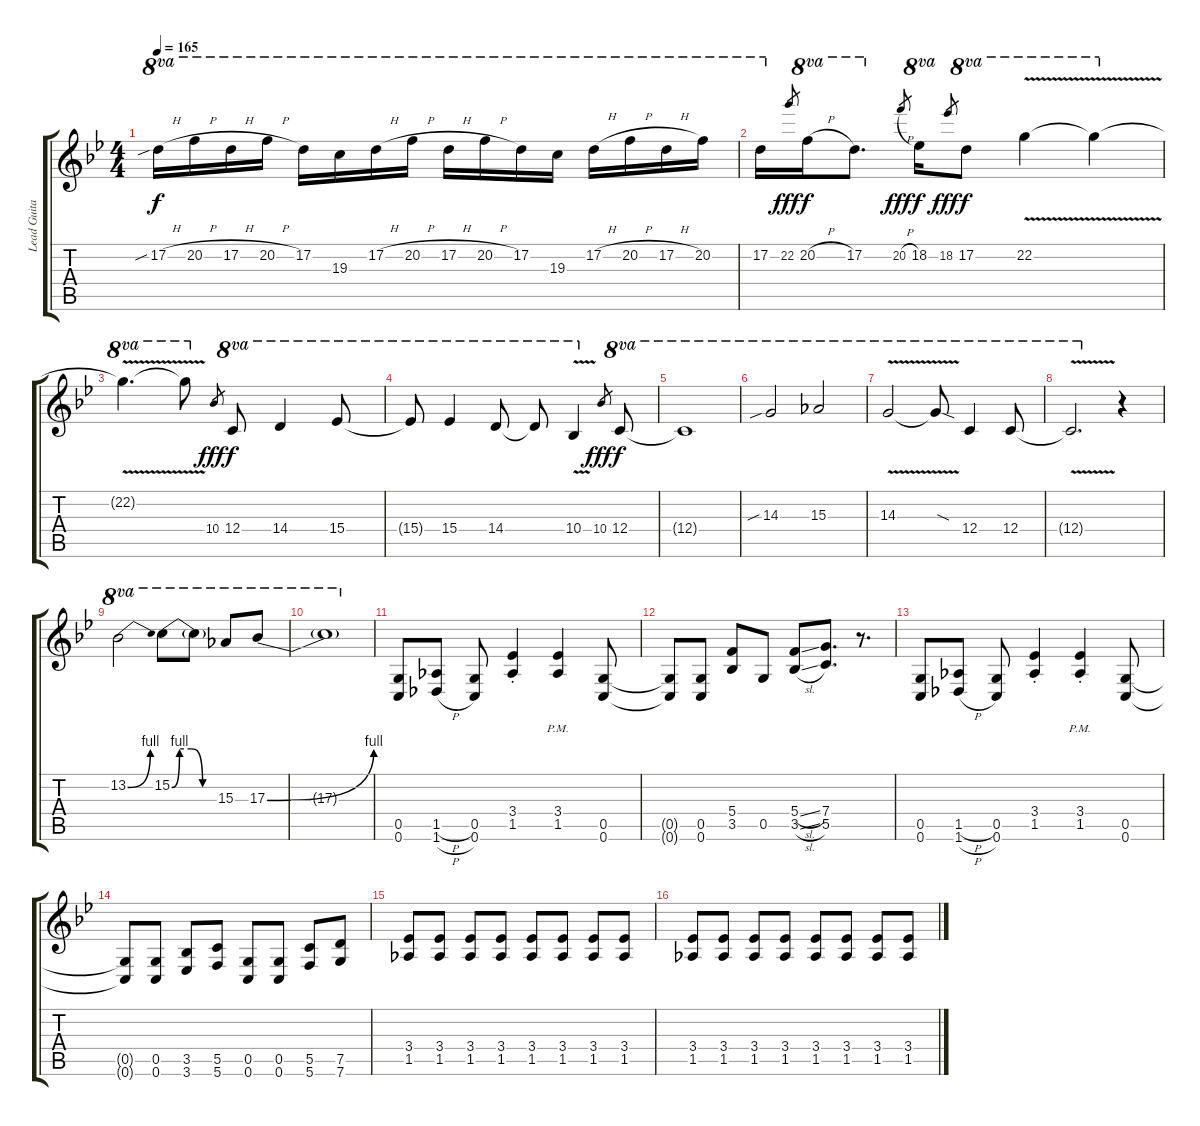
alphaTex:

\track ("Lead Guitar" "Lead Guita") {instrument distortionguitar}
\staff {score tabs}
\tuning (D4 A3 F3 C3 G2 C2) {hide}
\ts (4 4)
\tempo 165
\clef g2
\ks bb
17.2{sib h}.16{ot 8va dy f} 20.2{h}.16{ot 8va} 17.2{h}.16{ot 8va} 20.2{h}.16{ot 8va} 17.2.16{ot 8va} 19.3.16{ot 8va} 17.2{h}.16{ot 8va} 20.2{h}.16{ot 8va} 17.2{h}.16{ot 8va} 20.2{h}.16{ot 8va} 17.2.16{ot 8va} 19.3.16{ot 8va} 17.2{h}.16{ot 8va} 20.2{h}.16{ot 8va} 17.2{h}.16{ot 8va} 20.2.16{ot 8va} |
17.2.16{ot 8va} 22.2.8{gr dy fff} 20.2{h}.16{ot 8va dy f} 17.2.8{d ot 8va} 20.2{h}.8{gr dy fff} 18.2.16{ot 8va dy f} 18.2.8{gr dy fff} 17.2.8{ot 8va dy f} 22.2{v}.4{ot 8va} 22.2{v t}.4{ot 8va} |
22.2{v t}.4{d ot 8va} 22.2{v t}.8{ot 8va} 10.4.8{gr dy fff} 12.4.8{ot 8va dy f} 14.4.4{ot 8va} 15.4.8{ot 8va} |
15.4{t}.8{ot 8va} 15.4.4{ot 8va} 14.4.8{ot 8va} 14.4{t}.8{ot 8va} 10.4{v}.4{ot 8va} 10.4.8{gr dy fff} 12.4.8{ot 8va dy f} |
12.4{t}.1{ot 8va} |
14.3{sib}.2{ot 8va} 15.3.2{ot 8va} |
14.3{v}.2{ot 8va} 14.3{sod t}.8{ot 8va} 12.4.4{ot 8va} 12.4.8{ot 8va} |
12.4{v t}.2{d ot 8va} r.4 |
13.2{be (bend 0 0 60 4)}.2{ot 8va} 15.2{be (custom 0 0 10 4 25 4 40 0 60 0)}.8{ot 8va} 15.2{t}.8{ot 8va} 15.3.8{ot 8va} 17.3{be (bend 0 0 60 4)}.8{ot 8va} |
17.3{t}.1{ot 8va} |
(0.5 0.6).8 (1.5{h} 1.6{h}).8 (0.5 0.6).8 (3.4{st} 1.5{st}).4 (3.4{pm} 1.5{pm}).4 (0.5 0.6).8 |
(0.5{t} 0.6{t}).8 (0.5 0.6).8 (5.4 3.5).8 0.5.8 (5.4{sl} 3.5{sl}).8 (7.4 5.5).8{d} r.8{d} |
(0.5 0.6).8 (1.5{h} 1.6{h}).8 (0.5 0.6).8 (3.4{st} 1.5{st}).4 (3.4{pm st} 1.5{pm st}).4 (0.5 0.6).8 |
(0.5{t} 0.6{t}).8 (0.5 0.6).8 (3.5 3.6).8 (5.5 5.6).8 (0.5 0.6).8 (0.5 0.6).8 (5.5 5.6).8 (7.5 7.6).8 |
(3.4 1.5).8 (3.4 1.5).8 (3.4 1.5).8 (3.4 1.5).8 (3.4 1.5).8 (3.4 1.5).8 (3.4 1.5).8 (3.4 1.5).8 |
(3.4 1.5).8 (3.4 1.5).8 (3.4 1.5).8 (3.4 1.5).8 (3.4 1.5).8 (3.4 1.5).8 (3.4 1.5).8 (3.4 1.5).8
